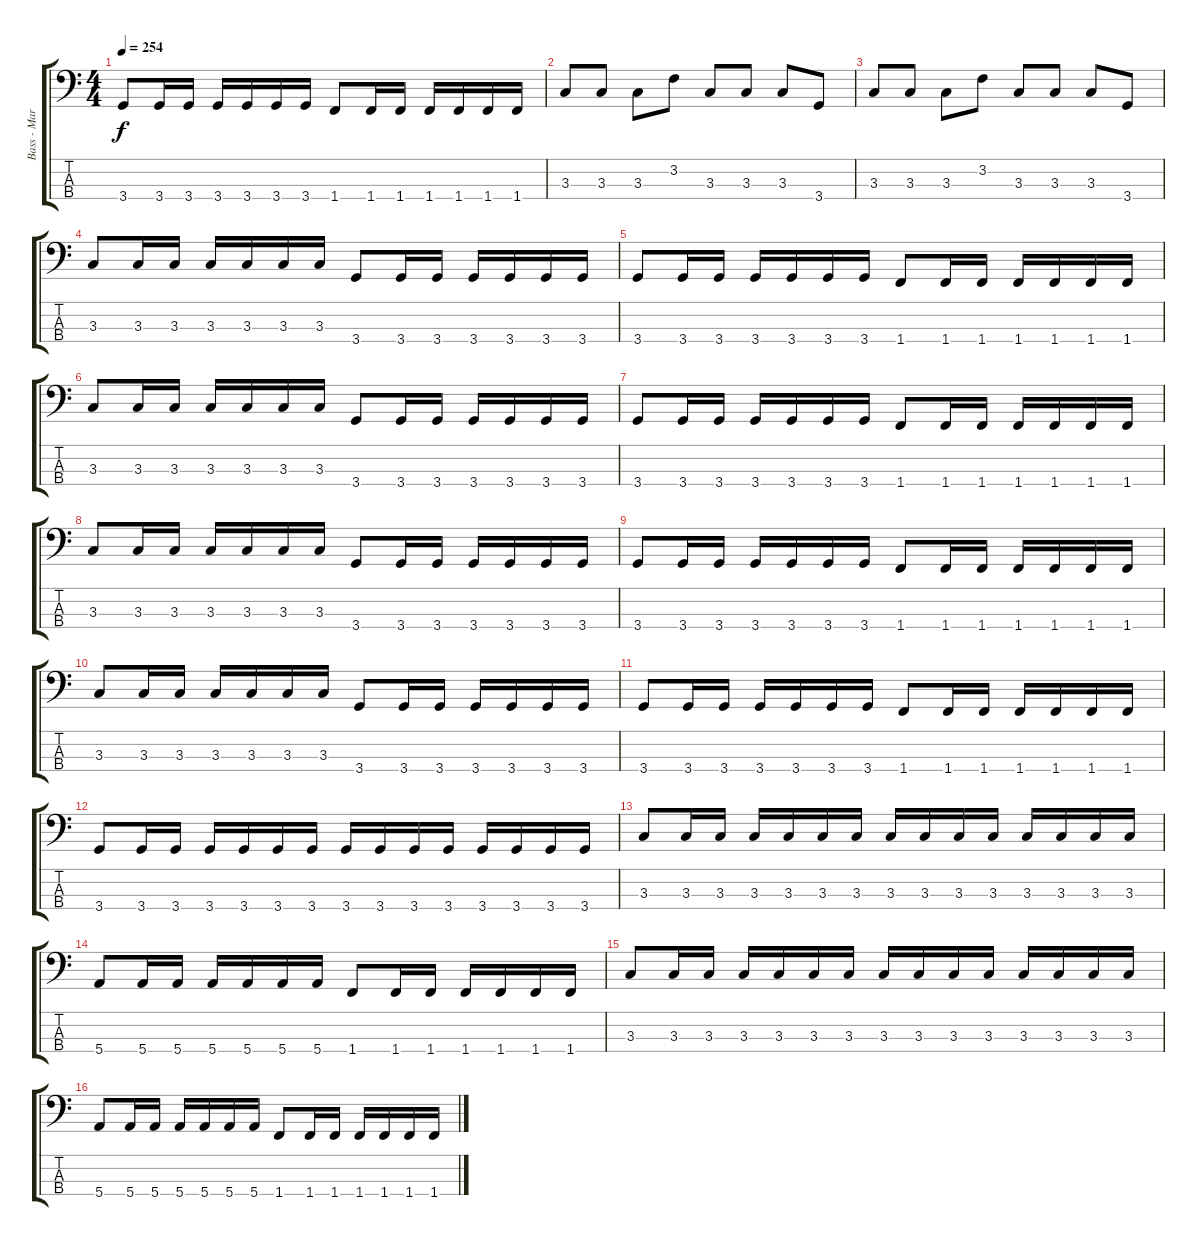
\track ("Bass - Mark Allan Hoppus" "Bass - Mar") {instrument electricbasspick}
\staff {score tabs}
\tuning (G2 D2 A1 E1) {hide}
\ts (4 4)
\tempo 254
\clef f4
\ks c
3.4.8{dy f} 3.4.16 3.4.16 3.4.16 3.4.16 3.4.16 3.4.16 1.4.8 1.4.16 1.4.16 1.4.16 1.4.16 1.4.16 1.4.16 |
3.3.8 3.3.8 3.3.8 3.2.8 3.3.8 3.3.8 3.3.8 3.4.8 |
3.3.8 3.3.8 3.3.8 3.2.8 3.3.8 3.3.8 3.3.8 3.4.8 |
3.3.8 3.3.16 3.3.16 3.3.16 3.3.16 3.3.16 3.3.16 3.4.8 3.4.16 3.4.16 3.4.16 3.4.16 3.4.16 3.4.16 |
3.4.8 3.4.16 3.4.16 3.4.16 3.4.16 3.4.16 3.4.16 1.4.8 1.4.16 1.4.16 1.4.16 1.4.16 1.4.16 1.4.16 |
3.3.8 3.3.16 3.3.16 3.3.16 3.3.16 3.3.16 3.3.16 3.4.8 3.4.16 3.4.16 3.4.16 3.4.16 3.4.16 3.4.16 |
3.4.8 3.4.16 3.4.16 3.4.16 3.4.16 3.4.16 3.4.16 1.4.8 1.4.16 1.4.16 1.4.16 1.4.16 1.4.16 1.4.16 |
3.3.8 3.3.16 3.3.16 3.3.16 3.3.16 3.3.16 3.3.16 3.4.8 3.4.16 3.4.16 3.4.16 3.4.16 3.4.16 3.4.16 |
3.4.8 3.4.16 3.4.16 3.4.16 3.4.16 3.4.16 3.4.16 1.4.8 1.4.16 1.4.16 1.4.16 1.4.16 1.4.16 1.4.16 |
3.3.8 3.3.16 3.3.16 3.3.16 3.3.16 3.3.16 3.3.16 3.4.8 3.4.16 3.4.16 3.4.16 3.4.16 3.4.16 3.4.16 |
3.4.8 3.4.16 3.4.16 3.4.16 3.4.16 3.4.16 3.4.16 1.4.8 1.4.16 1.4.16 1.4.16 1.4.16 1.4.16 1.4.16 |
3.4.8 3.4.16 3.4.16 3.4.16 3.4.16 3.4.16 3.4.16 3.4.16 3.4.16 3.4.16 3.4.16 3.4.16 3.4.16 3.4.16 3.4.16 |
3.3.8 3.3.16 3.3.16 3.3.16 3.3.16 3.3.16 3.3.16 3.3.16 3.3.16 3.3.16 3.3.16 3.3.16 3.3.16 3.3.16 3.3.16 |
5.4.8 5.4.16 5.4.16 5.4.16 5.4.16 5.4.16 5.4.16 1.4.8 1.4.16 1.4.16 1.4.16 1.4.16 1.4.16 1.4.16 |
3.3.8 3.3.16 3.3.16 3.3.16 3.3.16 3.3.16 3.3.16 3.3.16 3.3.16 3.3.16 3.3.16 3.3.16 3.3.16 3.3.16 3.3.16 |
5.4.8 5.4.16 5.4.16 5.4.16 5.4.16 5.4.16 5.4.16 1.4.8 1.4.16 1.4.16 1.4.16 1.4.16 1.4.16 1.4.16
